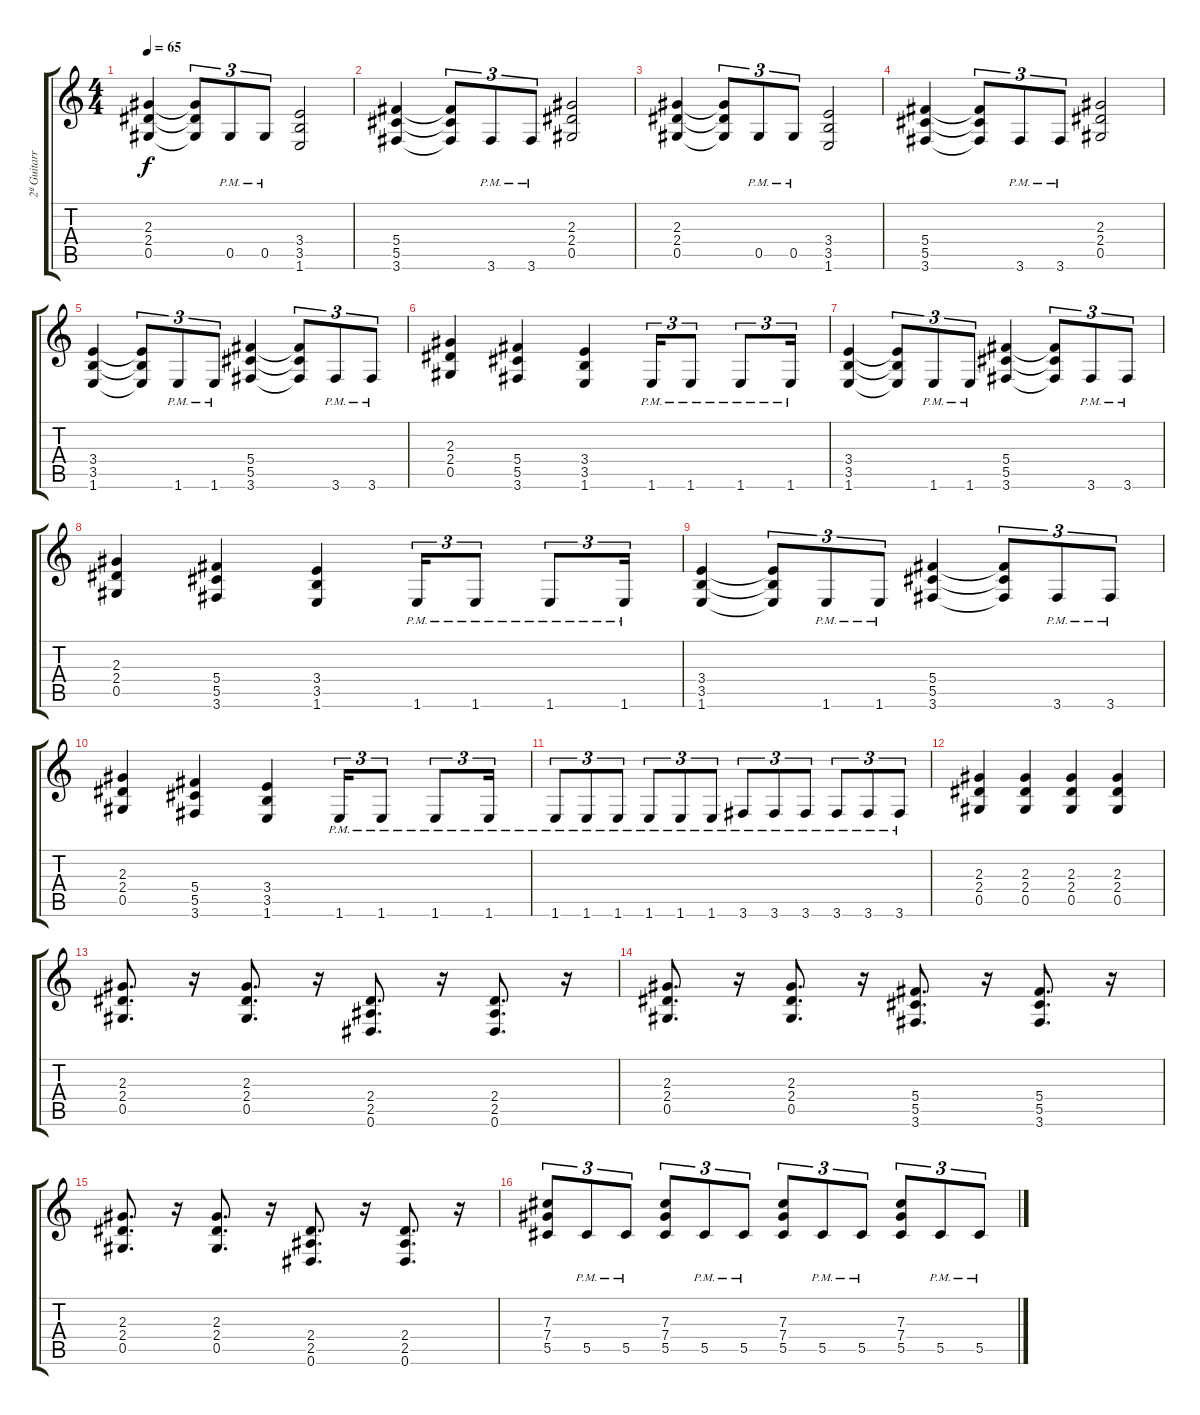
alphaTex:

\track ("2ª Guitarra" "2ª Guitarr") {instrument overdrivenguitar}
\staff {score tabs}
\tuning (Eb4 Bb3 Gb3 Db3 Ab2 Eb2) {hide}
\ts (4 4)
\tempo 65
\clef g2
\ks c
(2.3 2.4 0.5).4{dy f} (2.3{t} 2.4{t} 0.5{t}).8{tu (3 2)} 0.5{pm}.8{tu (3 2)} 0.5{pm}.8{tu (3 2)} (3.4 3.5 1.6).2 |
(5.4 5.5 3.6).4 (5.4{t} 5.5{t} 3.6{t}).8{tu (3 2)} 3.6{pm}.8{tu (3 2)} 3.6{pm}.8{tu (3 2)} (2.3 2.4 0.5).2 |
(2.3 2.4 0.5).4 (2.3{t} 2.4{t} 0.5{t}).8{tu (3 2)} 0.5{pm}.8{tu (3 2)} 0.5{pm}.8{tu (3 2)} (3.4 3.5 1.6).2 |
(5.4 5.5 3.6).4 (5.4{t} 5.5{t} 3.6{t}).8{tu (3 2)} 3.6{pm}.8{tu (3 2)} 3.6{pm}.8{tu (3 2)} (2.3 2.4 0.5).2 |
(3.4 3.5 1.6).4 (3.4{t} 3.5{t} 1.6{t}).8{tu (3 2)} 1.6{pm}.8{tu (3 2)} 1.6{pm}.8{tu (3 2)} (5.4 5.5 3.6).4 (5.4{t} 5.5{t} 3.6{t}).8{tu (3 2)} 3.6{pm}.8{tu (3 2)} 3.6{pm}.8{tu (3 2)} |
(2.3 2.4 0.5).4 (5.4 5.5 3.6).4 (3.4 3.5 1.6).4 1.6{pm}.16{tu (3 2)} 1.6{pm}.8{tu (3 2)} 1.6{pm}.8{tu (3 2)} 1.6{pm}.16{tu (3 2)} |
(3.4 3.5 1.6).4 (3.4{t} 3.5{t} 1.6{t}).8{tu (3 2)} 1.6{pm}.8{tu (3 2)} 1.6{pm}.8{tu (3 2)} (5.4 5.5 3.6).4 (5.4{t} 5.5{t} 3.6{t}).8{tu (3 2)} 3.6{pm}.8{tu (3 2)} 3.6{pm}.8{tu (3 2)} |
(2.3 2.4 0.5).4 (5.4 5.5 3.6).4 (3.4 3.5 1.6).4 1.6{pm}.16{tu (3 2)} 1.6{pm}.8{tu (3 2)} 1.6{pm}.8{tu (3 2)} 1.6{pm}.16{tu (3 2)} |
(3.4 3.5 1.6).4 (3.4{t} 3.5{t} 1.6{t}).8{tu (3 2)} 1.6{pm}.8{tu (3 2)} 1.6{pm}.8{tu (3 2)} (5.4 5.5 3.6).4 (5.4{t} 5.5{t} 3.6{t}).8{tu (3 2)} 3.6{pm}.8{tu (3 2)} 3.6{pm}.8{tu (3 2)} |
(2.3 2.4 0.5).4 (5.4 5.5 3.6).4 (3.4 3.5 1.6).4 1.6{pm}.16{tu (3 2)} 1.6{pm}.8{tu (3 2)} 1.6{pm}.8{tu (3 2)} 1.6{pm}.16{tu (3 2)} |
1.6{pm}.8{tu (3 2)} 1.6{pm}.8{tu (3 2)} 1.6{pm}.8{tu (3 2)} 1.6{pm}.8{tu (3 2)} 1.6{pm}.8{tu (3 2)} 1.6{pm}.8{tu (3 2)} 3.6{pm}.8{tu (3 2)} 3.6{pm}.8{tu (3 2)} 3.6{pm}.8{tu (3 2)} 3.6{pm}.8{tu (3 2)} 3.6{pm}.8{tu (3 2)} 3.6{pm}.8{tu (3 2)} |
(2.3 2.4 0.5).4 (2.3 2.4 0.5).4 (2.3 2.4 0.5).4 (2.3 2.4 0.5).4 |
(2.3 2.4 0.5).8{d} r.16 (2.3 2.4 0.5).8{d} r.16 (2.4 2.5 0.6).8{d} r.16 (2.4 2.5 0.6).8{d} r.16 |
(2.3 2.4 0.5).8{d} r.16 (2.3 2.4 0.5).8{d} r.16 (5.4 5.5 3.6).8{d} r.16 (5.4 5.5 3.6).8{d} r.16 |
(2.3 2.4 0.5).8{d} r.16 (2.3 2.4 0.5).8{d} r.16 (2.4 2.5 0.6).8{d} r.16 (2.4 2.5 0.6).8{d} r.16 |
(7.3 7.4 5.5).8{tu (3 2)} 5.5{pm}.8{tu (3 2)} 5.5{pm}.8{tu (3 2)} (7.3 7.4 5.5).8{tu (3 2)} 5.5{pm}.8{tu (3 2)} 5.5{pm}.8{tu (3 2)} (7.3 7.4 5.5).8{tu (3 2)} 5.5{pm}.8{tu (3 2)} 5.5{pm}.8{tu (3 2)} (7.3 7.4 5.5).8{tu (3 2)} 5.5{pm}.8{tu (3 2)} 5.5{pm}.8{tu (3 2)}
